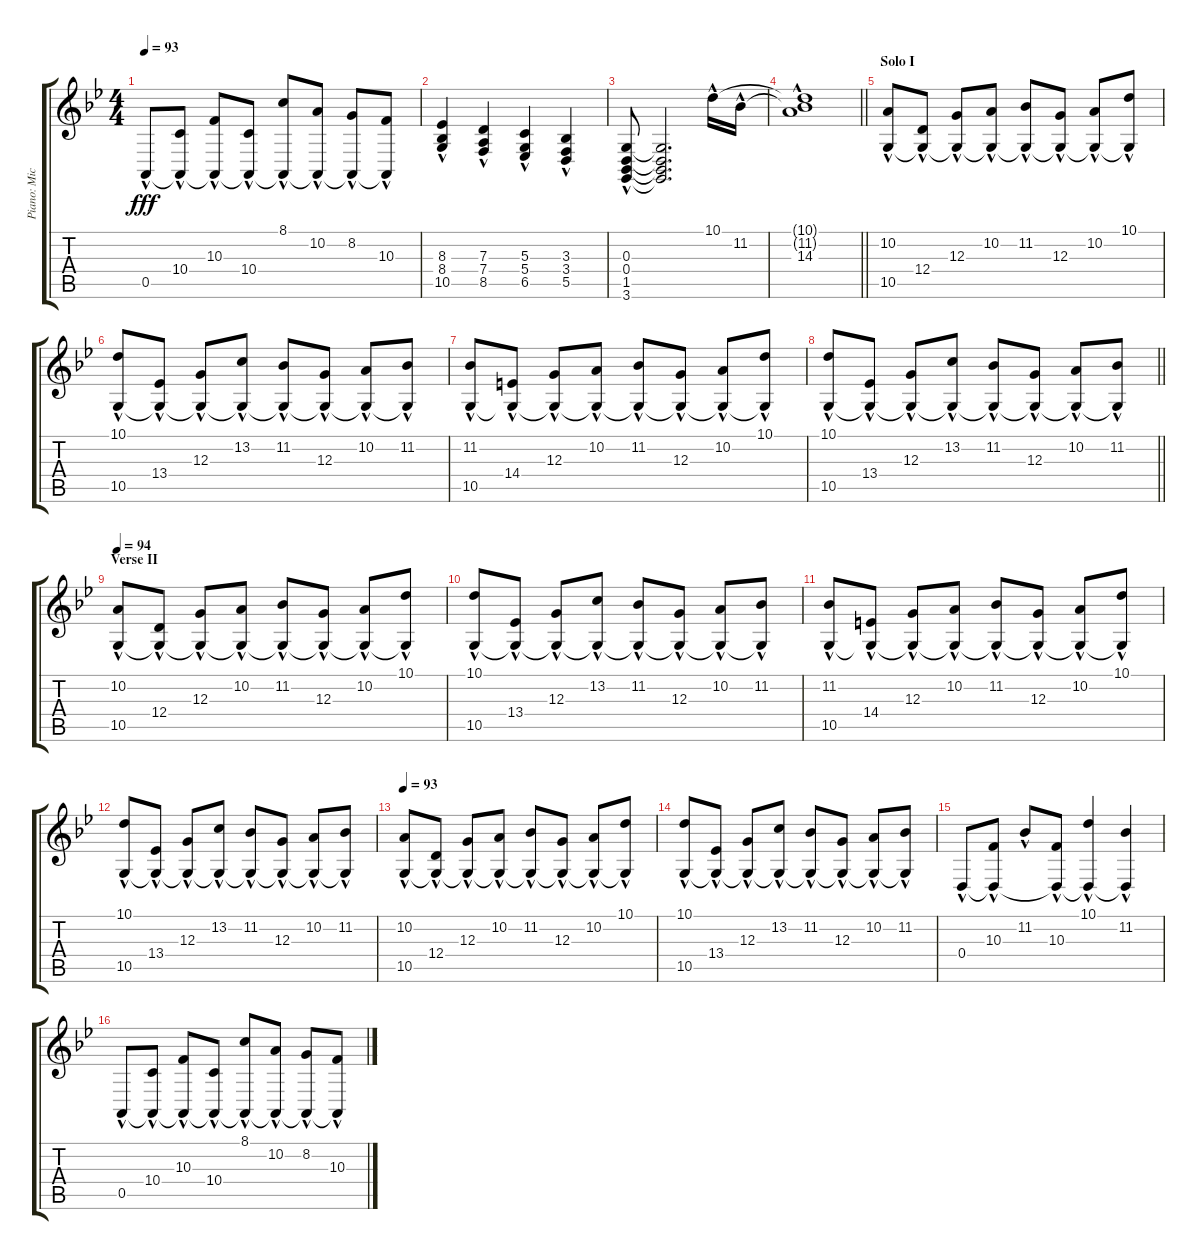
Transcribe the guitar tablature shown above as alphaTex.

\track ("Piano: Michael" "Piano: Mic") {instrument acousticgrandpiano}
\staff {score tabs}
\tuning (E4 B3 G3 D3 A2 E2) {hide}
\ts (4 4)
\tempo 93
\clef g2
\ks bb
0.5{hac}.8{dy fff} (10.4{hac} 0.5{t}).8 (10.3{hac} 0.5{t}).8 (10.4{hac} 0.5{t}).8 (8.1{hac} 0.5{t}).8 (10.2{hac} 0.5{t}).8 (8.2{hac} 0.5{t}).8 (10.3{hac} 0.5{t}).8 |
(8.3{hac} 8.4{hac} 10.5{hac}).4 (7.3{hac} 7.4{hac} 8.5{hac}).4 (5.3{hac} 5.4{hac} 6.5{hac}).4 (3.3{hac} 3.4{hac} 5.5{hac}).4 |
(0.3{hac} 0.4{hac} 1.5{hac} 3.6{hac}).8 (0.3{t} 0.4{t} 1.5{t} 3.6{t}).2{d} 10.1{hac}.16 11.2{hac}.16 |
\barLineRight lightlight
(10.1{t} 11.2{t} 14.3{hac}).1 |
\section ("" "Solo I")
(10.2{hac} 10.5{hac}).8 (12.4{hac} 10.5{t}).8 (12.3{hac} 10.5{t}).8 (10.2{hac} 10.5{t}).8 (11.2{hac} 10.5{t}).8 (12.3{hac} 10.5{t}).8 (10.2{hac} 10.5{t}).8 (10.1{hac} 10.5{t}).8 |
(10.1{hac} 10.5{hac}).8 (13.4{hac} 10.5{t}).8 (12.3{hac} 10.5{t}).8 (13.2{hac} 10.5{t}).8 (11.2{hac} 10.5{t}).8 (12.3{hac} 10.5{t}).8 (10.2{hac} 10.5{t}).8 (11.2{hac} 10.5{t}).8 |
(11.2{hac} 10.5{hac}).8 (14.4{hac} 10.5{t}).8 (12.3{hac} 10.5{t}).8 (10.2{hac} 10.5{t}).8 (11.2{hac} 10.5{t}).8 (12.3{hac} 10.5{t}).8 (10.2{hac} 10.5{t}).8 (10.1{hac} 10.5{t}).8 |
\barLineRight lightlight
(10.1{hac} 10.5{hac}).8 (13.4{hac} 10.5{t}).8 (12.3{hac} 10.5{t}).8 (13.2{hac} 10.5{t}).8 (11.2{hac} 10.5{t}).8 (12.3{hac} 10.5{t}).8 (10.2{hac} 10.5{t}).8 (11.2{hac} 10.5{t}).8 |
\section ("" "Verse II")
\tempo 94
(10.2{hac} 10.5{hac}).8 (12.4{hac} 10.5{t}).8 (12.3{hac} 10.5{t}).8 (10.2{hac} 10.5{t}).8 (11.2{hac} 10.5{t}).8 (12.3{hac} 10.5{t}).8 (10.2{hac} 10.5{t}).8 (10.1{hac} 10.5{t}).8 |
(10.1{hac} 10.5{hac}).8 (13.4{hac} 10.5{t}).8 (12.3{hac} 10.5{t}).8 (13.2{hac} 10.5{t}).8 (11.2{hac} 10.5{t}).8 (12.3{hac} 10.5{t}).8 (10.2{hac} 10.5{t}).8 (11.2{hac} 10.5{t}).8 |
(11.2{hac} 10.5{hac}).8 (14.4{hac} 10.5{t}).8 (12.3{hac} 10.5{t}).8 (10.2{hac} 10.5{t}).8 (11.2{hac} 10.5{t}).8 (12.3{hac} 10.5{t}).8 (10.2{hac} 10.5{t}).8 (10.1{hac} 10.5{t}).8 |
(10.1{hac} 10.5{hac}).8 (13.4{hac} 10.5{t}).8 (12.3{hac} 10.5{t}).8 (13.2{hac} 10.5{t}).8 (11.2{hac} 10.5{t}).8 (12.3{hac} 10.5{t}).8 (10.2{hac} 10.5{t}).8 (11.2{hac} 10.5{t}).8 |
\tempo 93
(10.2{hac} 10.5{hac}).8 (12.4{hac} 10.5{t}).8 (12.3{hac} 10.5{t}).8 (10.2{hac} 10.5{t}).8 (11.2{hac} 10.5{t}).8 (12.3{hac} 10.5{t}).8 (10.2{hac} 10.5{t}).8 (10.1{hac} 10.5{t}).8 |
(10.1{hac} 10.5{hac}).8 (13.4{hac} 10.5{t}).8 (12.3{hac} 10.5{t}).8 (13.2{hac} 10.5{t}).8 (11.2{hac} 10.5{t}).8 (12.3{hac} 10.5{t}).8 (10.2{hac} 10.5{t}).8 (11.2{hac} 10.5{t}).8 |
0.4{hac}.8 (10.3{hac} 0.4{t}).8 11.2{hac}.8 (10.3{hac} 0.4{t}).8 (10.1{hac} 0.4{t}).4 (11.2{hac} 0.4{t}).4 |
0.5{hac}.8 (10.4{hac} 0.5{t}).8 (10.3{hac} 0.5{t}).8 (10.4{hac} 0.5{t}).8 (8.1{hac} 0.5{t}).8 (10.2{hac} 0.5{t}).8 (8.2{hac} 0.5{t}).8 (10.3{hac} 0.5{t}).8
